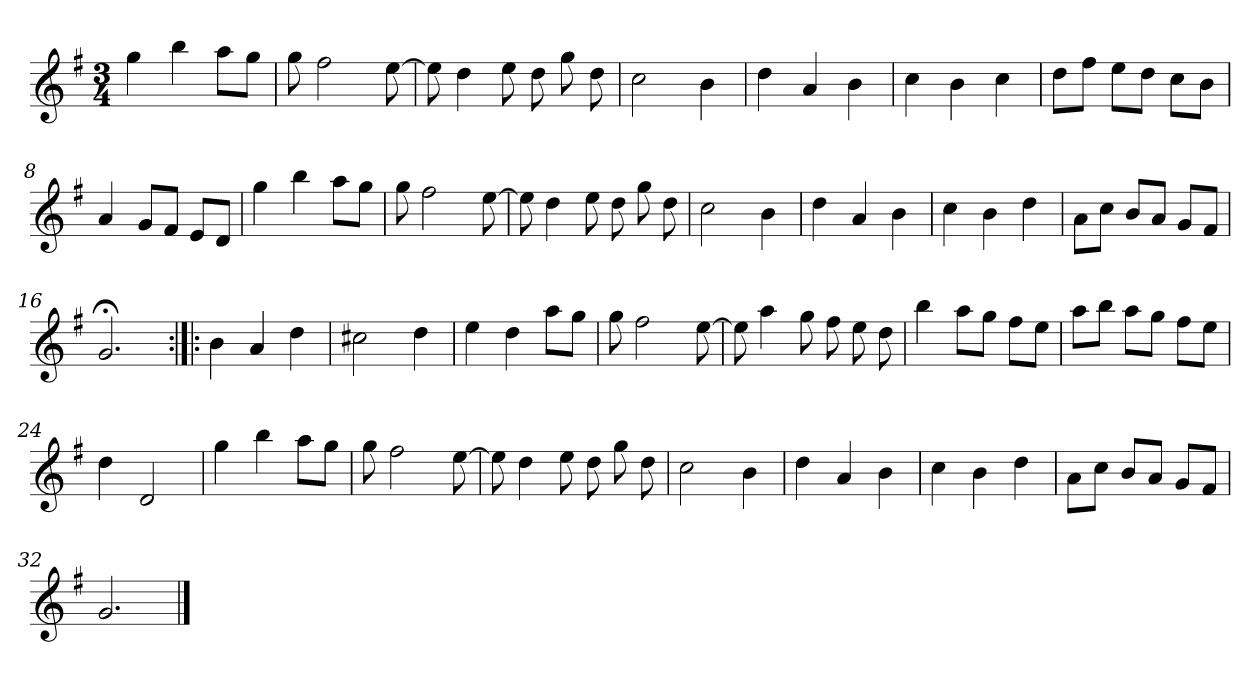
**kern
*part1
*staff1
*clefG2
*k[f#]
*G:
*M3/4
*MM120
=1
4gg
4bb
8aa\L
8gg\J
=2
8gg
2ff#
[8ee
=3
8ee]
4dd
8ee
8dd
8gg
8dd
=4
2cc
4b
=5
4dd
4a
4b
=6
4cc
4b
4cc
=7
8dd\L
8ff#\J
8ee\L
8dd\J
8cc\L
8b\J
=8
4a
8g/L
8f#/J
8e/L
8d/J
=9
4gg
4bb
8aa\L
8gg\J
=10
8gg
2ff#
[8ee
=11
8ee]
4dd
8ee
8dd
8gg
8dd
=12
2cc
4b
=13
4dd
4a
4b
=14
4cc
4b
4dd
=15
8a\L
8cc\J
8b/L
8a/J
8g/L
8f#/J
=16
2.g;<
=17:|!|:
4b
4a
4dd
=18
2cc#X
4dd
=19
4ee
4dd
8aa\L
8gg\J
=20
8gg
2ff#
[8ee
=21
8ee]
4aa
8gg
8ff#
8ee
8dd
=22
4bb
8aa\L
8gg\J
8ff#\L
8ee\J
=23
8aa\L
8bb\J
8aa\L
8gg\J
8ff#\L
8ee\J
=24
4dd
2d
=25
4gg
4bb
8aa\L
8gg\J
=26
8gg
2ff#
[8ee
=27
8ee]
4dd
8ee
8dd
8gg
8dd
=28
2cc
4b
=29
4dd
4a
4b
=30
4cc
4b
4dd
=31
8a\L
8cc\J
8b/L
8a/J
8g/L
8f#/J
=32
2.g
==
*-
